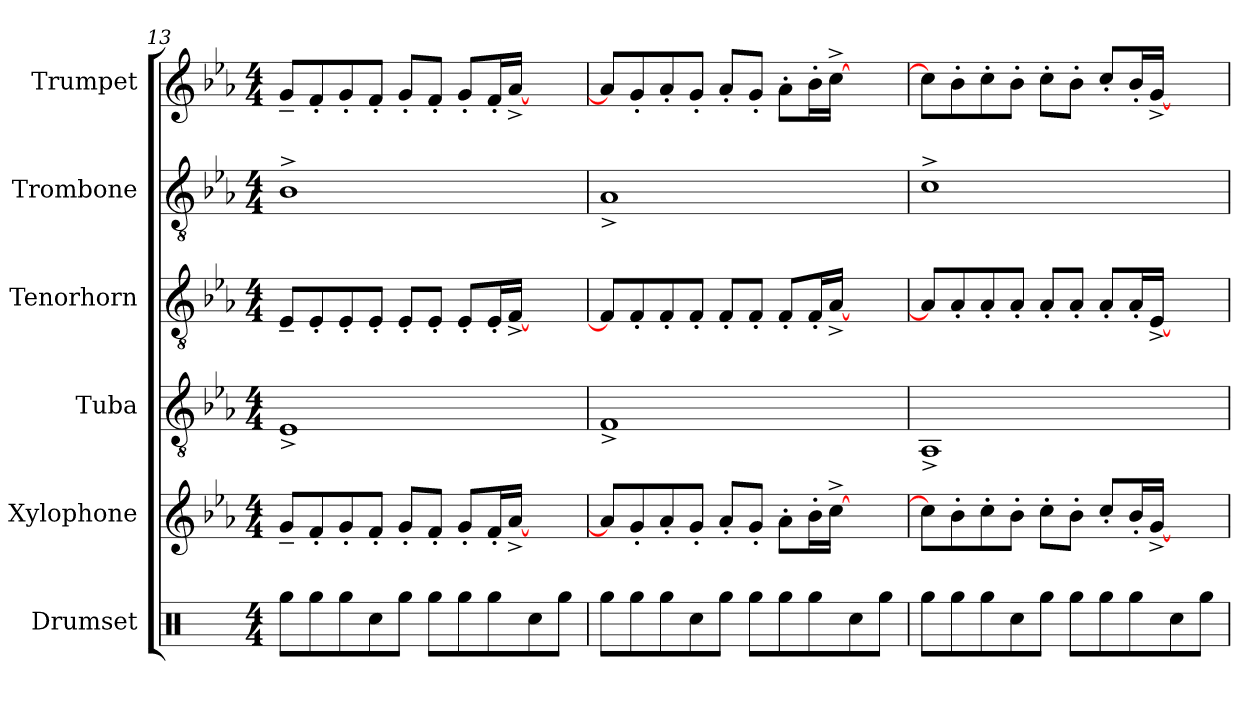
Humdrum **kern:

**kern	**kern	**kern	**kern	**kern	**kern
*part6	*part5	*part4	*part3	*part2	*part1
*staff6	*staff5	*staff4	*staff3	*staff2	*staff1
*I"Drumset	*I"Xylophone	*I"Tuba	*I"Tenorhorn	*I"Trombone	*I"Trumpet
*I'D. Set	*I'Xyl.	*I'Tba.	*I'Tenh.	*I'Tbn.	*I'Tpt.
*clefX	*clefG2	*clefGv2	*clefGv2	*clefGv2	*clefG2
*	*ITrd-7c-12	*	*	*	*
*k[]	*k[b-e-a-]	*k[b-e-a-]	*k[b-e-a-]	*k[b-e-a-]	*k[b-e-a-]
*M4/4	*M4/4	*M4/4	*M4/4	*M4/4	*M4/4
=13	=13	=13	=13	=13	=13
8RggL	8gg~L	1E-^	8E-~L	1B-^	8g~L
8Rgg	8ff'	.	8E-'	.	8f'
8Rgg	8gg'	.	8E-'	.	8g'
8Rcc	8ff'J	.	8E-'J	.	8f'J
8RggJ	8gg'L	.	8E-'L	.	8g'L
8RggL	8ff'J	.	8E-'J	.	8f'J
8Rgg	8gg'L	.	8E-'L	.	8g'L
8Rgg	16ff'L	.	16E-'L	.	16f'L
.	[16aa-^JJ	.	[16F^JJ	.	[16a-^JJ
8Rcc	4ryy	4ryy	4ryy	4ryy	4ryy
8RggJ	.	.	.	.	.
=14	=14	=14	=14	=14	=14
8RggL	8aa-L]	1F^	8FL]	1A-^	8a-L]
8Rgg	8gg'	.	8F'	.	8g'
8Rgg	8aa-'	.	8F'	.	8a-'
8Rcc	8gg'J	.	8F'J	.	8g'J
8RggJ	8aa-'L	.	8F'L	.	8a-'L
8RggL	8gg'J	.	8F'J	.	8g'J
8Rgg	8aa-'L	.	8F'L	.	8a-'L
8Rgg	16bb-'L	.	16F'L	.	16b-'L
.	[16ccc^JJ	.	[16A-^JJ	.	[16cc^JJ
8Rcc	4ryy	4ryy	4ryy	4ryy	4ryy
8RggJ	.	.	.	.	.
=15	=15	=15	=15	=15	=15
8RggL	8cccL]	1AA-^	8A-L]	1c^	8ccL]
8Rgg	8bb-'	.	8A-'	.	8b-'
8Rgg	8ccc'	.	8A-'	.	8cc'
8Rcc	8bb-'J	.	8A-'J	.	8b-'J
8RggJ	8ccc'L	.	8A-'L	.	8cc'L
8RggL	8bb-'J	.	8A-'J	.	8b-'J
8Rgg	8ccc'L	.	8A-'L	.	8cc'L
8Rgg	16bb-'L	.	16A-'L	.	16b-'L
.	[16gg^JJ	.	[16E-^JJ	.	[16g^JJ
8Rcc	4ryy	4ryy	4ryy	4ryy	4ryy
8RggJ	.	.	.	.	.
=	=	=	=	=	=
*-	*-	*-	*-	*-	*-
